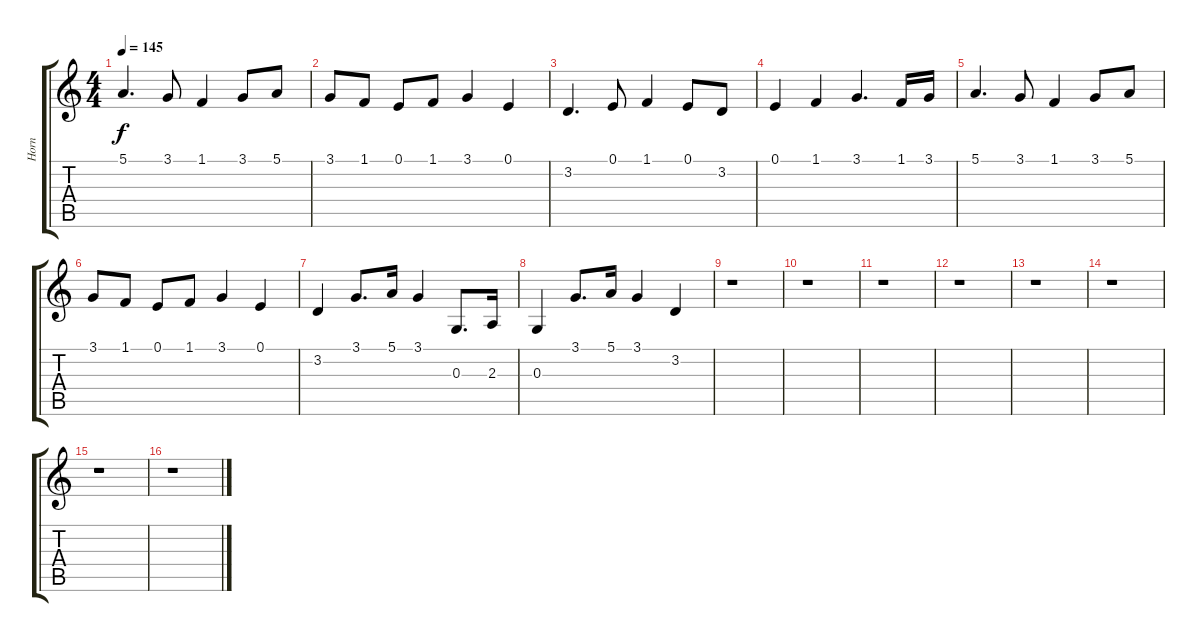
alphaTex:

\track ("Horn" "Horn") {instrument frenchhorn}
\staff {score tabs}
\tuning (E4 B3 G3 D3 A2 E2) {hide}
\ts (4 4)
\tempo 145
\clef g2
\ks c
5.1.4{d dy f} 3.1.8 1.1.4 3.1.8 5.1.8 |
3.1.8 1.1.8 0.1.8 1.1.8 3.1.4 0.1.4 |
3.2.4{d} 0.1.8 1.1.4 0.1.8 3.2.8 |
0.1.4 1.1.4 3.1.4{d} 1.1.16 3.1.16 |
5.1.4{d} 3.1.8 1.1.4 3.1.8 5.1.8 |
3.1.8 1.1.8 0.1.8 1.1.8 3.1.4 0.1.4 |
3.2.4 3.1.8{d} 5.1.16 3.1.4 0.3.8{d} 2.3.16 |
0.3.4 3.1.8{d} 5.1.16 3.1.4 3.2.4 |
r.1 |
r.1 |
r.1 |
r.1 |
r.1 |
r.1 |
r.1 |
r.1
